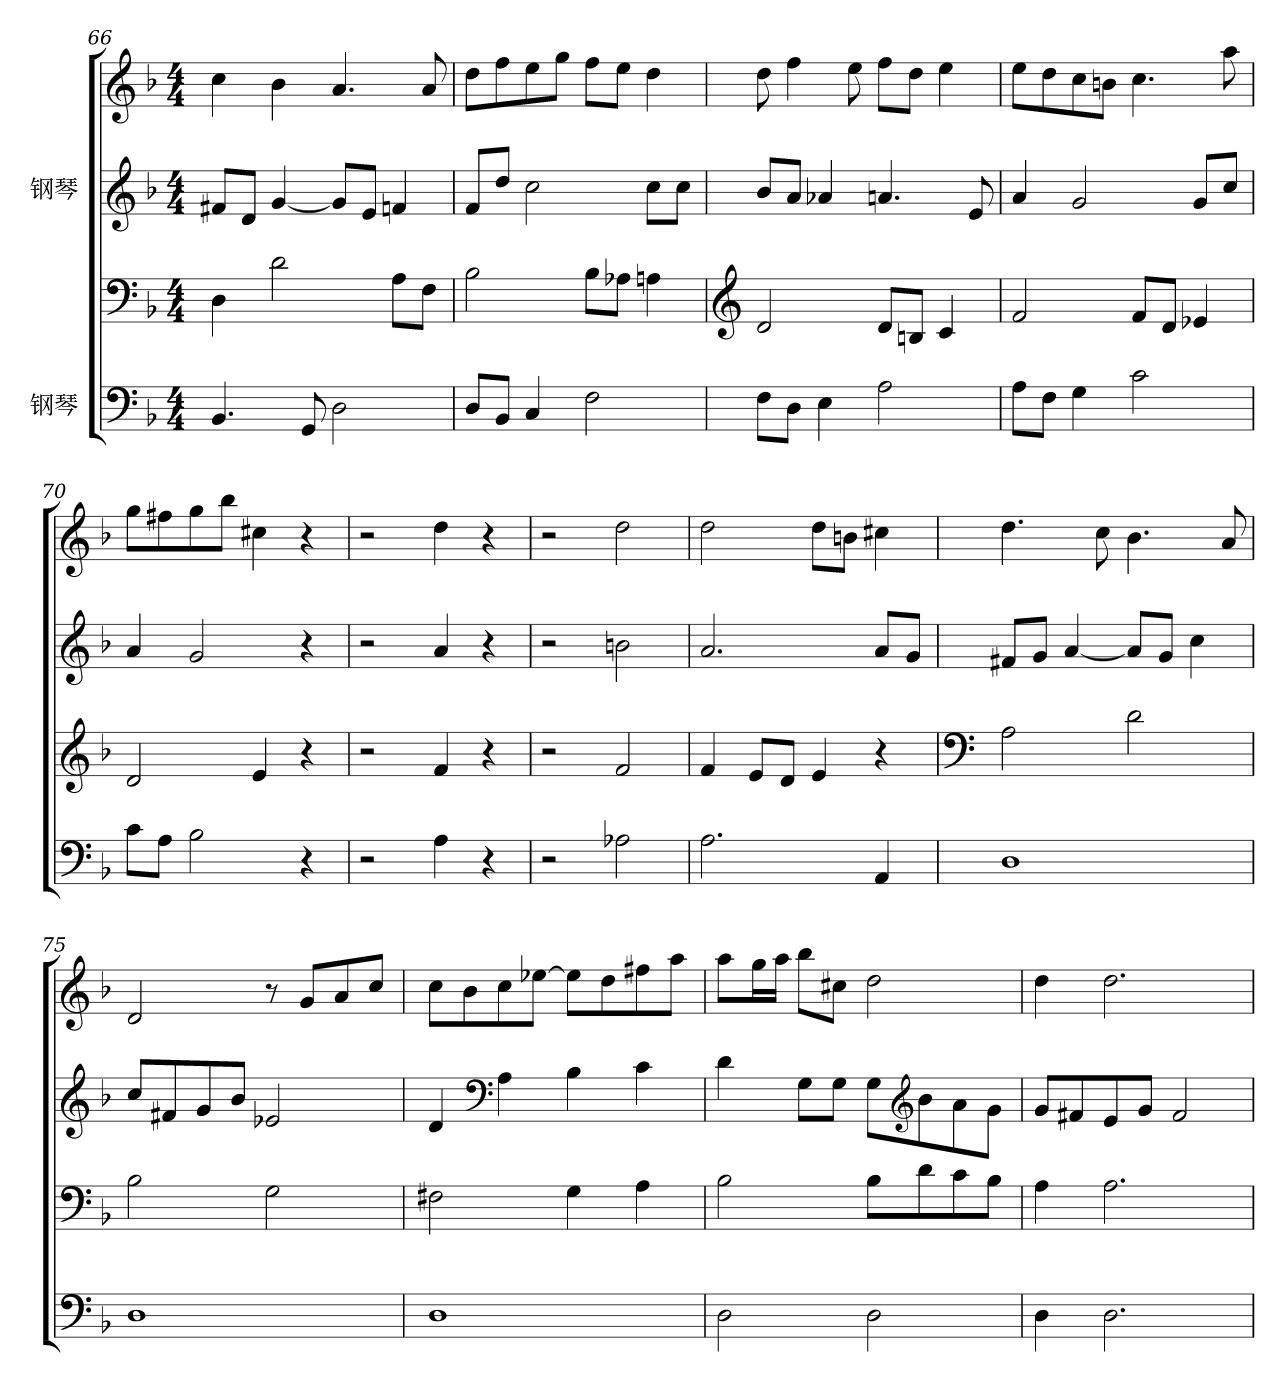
**kern	**kern	**kern	**kern
*part2	*part2	*part1	*part1
*staff4	*staff3	*staff2	*staff1
*I"钢琴	*	*I"钢琴	*
!!LO:PB:g=z
*clefF4	*clefF4	*clefG2	*clefG2
*k[b-]	*k[b-]	*k[b-]	*k[b-]
*M4/4	*M4/4	*M4/4	*M4/4
=66	=66	=66	=66
4.BB-/	4D\	8f#X/L	4cc\
.	.	8d/J	.
.	2d\	[4g/	4b-\
8GG/	.	.	.
2D\	.	8g/L]	4.a/
.	.	8e/J	.
.	8A\L	4fn/	.
.	8F\J	.	8a/
=67	=67	=67	=67
8D/L	2B-\	8f/L	8dd\L
8BB-/J	.	8dd/J	8ff\
4C/	.	2cc\	8ee\
.	.	.	8gg\J
2F\	8B-\L	.	8ff\L
.	8A-X\J	.	8ee\J
.	4An\	8cc\L	4dd\
.	.	8cc\J	.
=68	=68	=68	=68
*	*clefG2	*	*
8F\L	2d/	8b-/L	8dd\
8D\J	.	8a/J	4ff\
4E\	.	4a-X/	.
.	.	.	8ee\
2A\	8d/L	4.an/	8ff\L
.	8Bn/J	.	8dd\J
.	4c/	.	4ee\
.	.	8e/	.
=69	=69	=69	=69
8A\L	2f/	4a/	8ee\L
8F\J	.	.	8dd\
4G\	.	2g/	8cc\
.	.	.	8bn\J
2c\	8f/L	.	4.cc\
.	8d/J	.	.
.	4e-X/	8g/L	.
.	.	8cc/J	8aa\
!!LO:LB:g=z
=70	=70	=70	=70
8c\L	2d/	4a/	8gg\L
*	*	*	*MM75
8A\J	.	.	8ff#X\
2B-\	.	2g/	8gg\
.	.	.	8bb-\J
.	4e/	.	4cc#X\
4r	4r	4r	4r
=71	=71	=71	=71
*	*	*	*MM90
2r	2r	2r	2r
4A\	4f/	4a/	4dd\
4r	4r	4r	4r
=72	=72	=72	=72
2r	2r	2r	2r
2A-X\	2f/	2bn\	2dd\
=73	=73	=73	=73
2.A\	4f/	2.a/	2dd\
.	8e/L	.	.
.	8d/J	.	.
.	4e/	.	8dd\L
*	*	*	*MM75
.	.	.	8bn\J
4AA/	4r	8a/L	4cc#X\
.	.	8g/J	.
=74	=74	=74	=74
*	*clefF4	*	*
*	*	*	*MM90
1D	2A\	8f#X/L	4.dd\
.	.	8g/J	.
.	.	[4a/	.
.	.	.	8cc\
.	2d\	8a/L]	4.b-\
.	.	8g/J	.
.	.	4cc\	.
.	.	.	8a/
!!LO:LB:g=z
=75	=75	=75	=75
1D	2B-\	8cc/L	2d/
.	.	8f#X/	.
.	.	8g/	.
.	.	8b-/J	.
.	2G\	2e-X/	8r
.	.	.	8g/L
.	.	.	8a/
.	.	.	8cc/J
=76	=76	=76	=76
1D	2F#X\	4d/	8cc\L
.	.	.	8b-\
*	*	*clefF4	*
.	.	4A\	8cc\
.	.	.	[8ee-X\J
.	4G\	4B-\	8ee-\L]
.	.	.	8dd\
.	4A\	4c\	8ff#X\
.	.	.	8aa\J
=77	=77	=77	=77
2D\	2B-\	4d\	8aa\L
.	.	.	16gg\L
.	.	.	16aa\JJ
.	.	8G\L	8bb-\L
.	.	8G\J	8cc#X\J
*	*	*	*MM75
2D\	8B-\L	8G\L	2dd\
*	*	*clefG2	*
.	8d\	8b-\	.
.	8c\	8a\	.
.	8B-\J	8g\J	.
=78	=78	=78	=78
*	*	*	*MM60
4D\	4A\	8g/L	4dd\
.	.	8f#X/	.
*	*	*	*MM40
2.D\	2.A\	8e/	2.dd\
.	.	8g/J	.
.	.	2f#/	.
=	=	=	=
*-	*-	*-	*-
